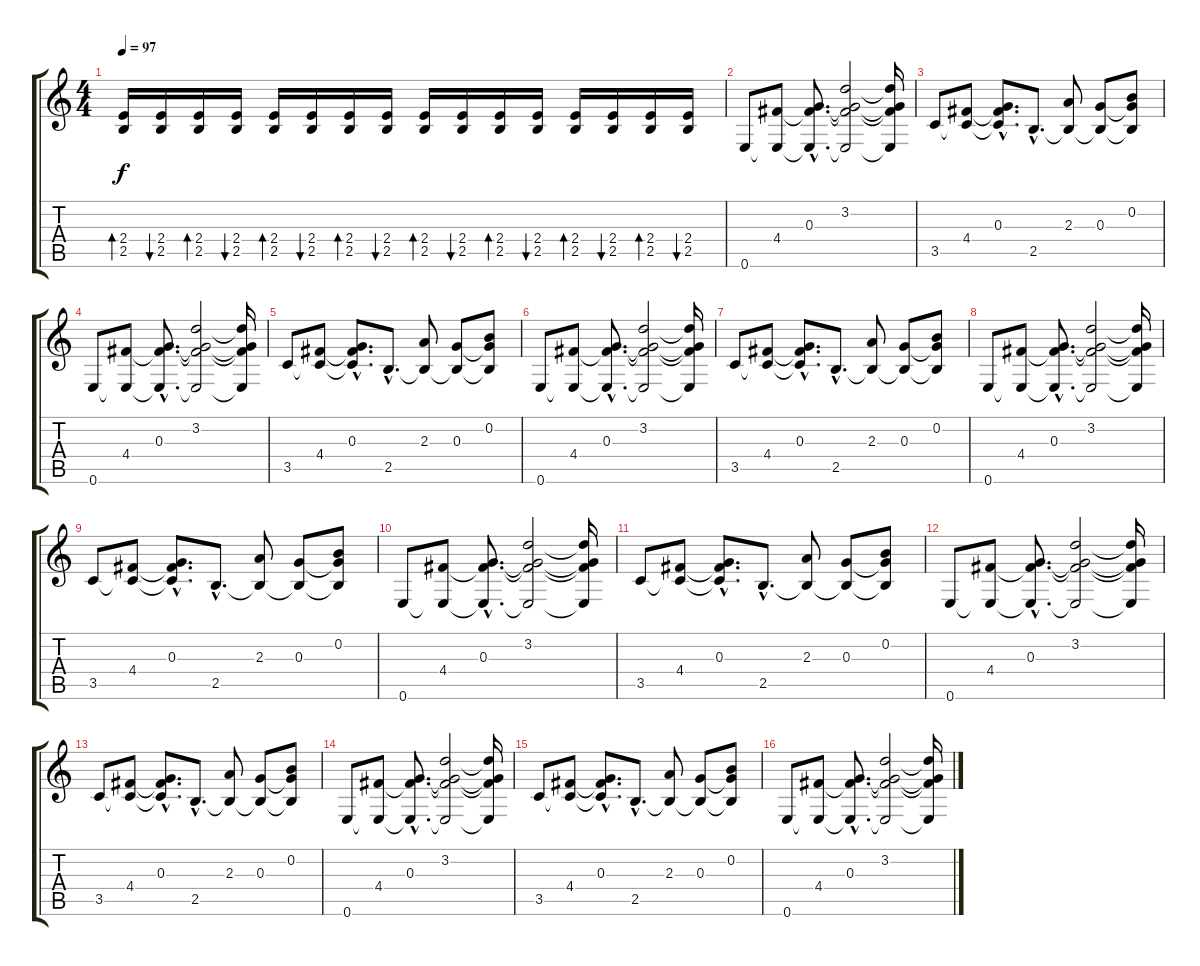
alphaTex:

\track "" {instrument acousticguitarsteel}
\staff {score tabs}
\tuning (E4 B3 G3 D3 A2 E2) {hide}
\ts (4 4)
\tempo 97
\clef g2
\ks c
(2.4 2.5).16{bd 30 dy f} (2.4 2.5).16{bu 30} (2.4 2.5).16{bd 30} (2.4 2.5).16{bu 30} (2.4 2.5).16{bd 30} (2.4 2.5).16{bu 30} (2.4 2.5).16{bd 30} (2.4 2.5).16{bu 30} (2.4 2.5).16{bd 30} (2.4 2.5).16{bu 30} (2.4 2.5).16{bd 30} (2.4 2.5).16{bu 30} (2.4 2.5).16{bd 30} (2.4 2.5).16{bu 30} (2.4 2.5).16{bd 30} (2.4 2.5).16{bu 30} |
\section ("" "")
0.6.8{volume 9} (4.4 0.6{t}).8 (0.3{hac} 4.4{hac t} 0.6{hac t}).8{d} (3.2 0.3{t} 4.4{t} 0.6{t}).2 (3.2{t} 0.3{t} 4.4{t} 0.6{t}).16 |
3.5.8{volume 9} (4.4 3.5{t}).8 (0.3{hac} 4.4{hac t} 3.5{hac t}).8{d} 2.5{hac}.8{d} (2.3 2.5{t}).8 (0.3 2.5{t}).8 (0.2 0.3{t} 2.5{t}).8 |
0.6.8{volume 9} (4.4 0.6{t}).8 (0.3{hac} 4.4{hac t} 0.6{hac t}).8{d} (3.2 0.3{t} 4.4{t} 0.6{t}).2 (3.2{t} 0.3{t} 4.4{t} 0.6{t}).16 |
3.5.8{volume 9} (4.4 3.5{t}).8 (0.3{hac} 4.4{hac t} 3.5{hac t}).8{d} 2.5{hac}.8{d} (2.3 2.5{t}).8 (0.3 2.5{t}).8 (0.2 0.3{t} 2.5{t}).8 |
\section ("" "")
0.6.8{volume 9} (4.4 0.6{t}).8 (0.3{hac} 4.4{hac t} 0.6{hac t}).8{d} (3.2 0.3{t} 4.4{t} 0.6{t}).2 (3.2{t} 0.3{t} 4.4{t} 0.6{t}).16 |
3.5.8{volume 9} (4.4 3.5{t}).8 (0.3{hac} 4.4{hac t} 3.5{hac t}).8{d} 2.5{hac}.8{d} (2.3 2.5{t}).8 (0.3 2.5{t}).8 (0.2 0.3{t} 2.5{t}).8 |
0.6.8{volume 9} (4.4 0.6{t}).8 (0.3{hac} 4.4{hac t} 0.6{hac t}).8{d} (3.2 0.3{t} 4.4{t} 0.6{t}).2 (3.2{t} 0.3{t} 4.4{t} 0.6{t}).16 |
3.5.8{volume 9} (4.4 3.5{t}).8 (0.3{hac} 4.4{hac t} 3.5{hac t}).8{d} 2.5{hac}.8{d} (2.3 2.5{t}).8 (0.3 2.5{t}).8 (0.2 0.3{t} 2.5{t}).8 |
\section ("" "")
0.6.8{volume 9} (4.4 0.6{t}).8 (0.3{hac} 4.4{hac t} 0.6{hac t}).8{d} (3.2 0.3{t} 4.4{t} 0.6{t}).2 (3.2{t} 0.3{t} 4.4{t} 0.6{t}).16 |
3.5.8{volume 9} (4.4 3.5{t}).8 (0.3{hac} 4.4{hac t} 3.5{hac t}).8{d} 2.5{hac}.8{d} (2.3 2.5{t}).8 (0.3 2.5{t}).8 (0.2 0.3{t} 2.5{t}).8 |
0.6.8{volume 9} (4.4 0.6{t}).8 (0.3{hac} 4.4{hac t} 0.6{hac t}).8{d} (3.2 0.3{t} 4.4{t} 0.6{t}).2 (3.2{t} 0.3{t} 4.4{t} 0.6{t}).16 |
3.5.8{volume 9} (4.4 3.5{t}).8 (0.3{hac} 4.4{hac t} 3.5{hac t}).8{d} 2.5{hac}.8{d} (2.3 2.5{t}).8 (0.3 2.5{t}).8 (0.2 0.3{t} 2.5{t}).8 |
\section ("" "")
0.6.8{volume 9} (4.4 0.6{t}).8 (0.3{hac} 4.4{hac t} 0.6{hac t}).8{d} (3.2 0.3{t} 4.4{t} 0.6{t}).2 (3.2{t} 0.3{t} 4.4{t} 0.6{t}).16 |
3.5.8{volume 9} (4.4 3.5{t}).8 (0.3{hac} 4.4{hac t} 3.5{hac t}).8{d} 2.5{hac}.8{d} (2.3 2.5{t}).8 (0.3 2.5{t}).8 (0.2 0.3{t} 2.5{t}).8 |
0.6.8{volume 9} (4.4 0.6{t}).8 (0.3{hac} 4.4{hac t} 0.6{hac t}).8{d} (3.2 0.3{t} 4.4{t} 0.6{t}).2 (3.2{t} 0.3{t} 4.4{t} 0.6{t}).16
